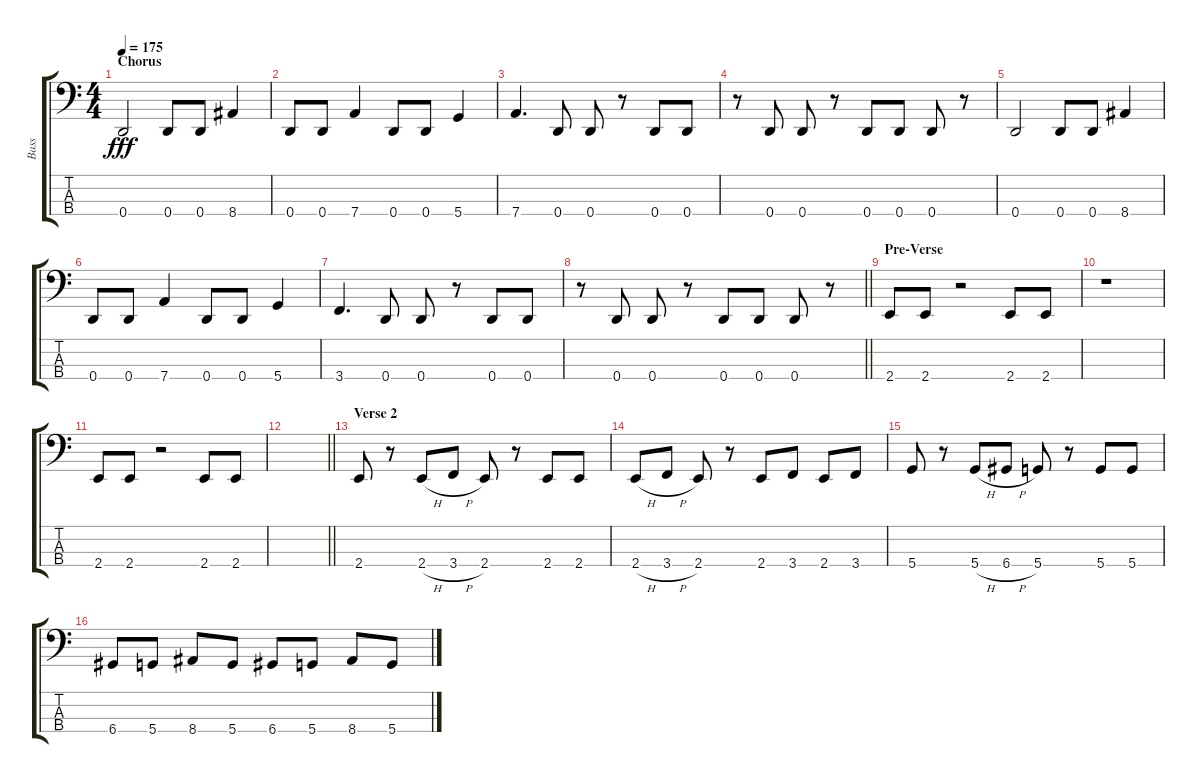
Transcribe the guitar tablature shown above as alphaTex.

\track ("Bass" "Bass") {instrument electricbasspick}
\staff {score tabs}
\tuning (G2 D2 A1 D1) {hide}
\ts (4 4)
\section ("" "Chorus")
\tempo 175
\clef f4
\ks c
0.4.2{dy fff} 0.4.8 0.4.8 8.4.4 |
0.4.8 0.4.8 7.4.4 0.4.8 0.4.8 5.4.4 |
7.4.4{d} 0.4.8 0.4.8 r.8 0.4.8 0.4.8 |
r.8 0.4.8 0.4.8 r.8 0.4.8 0.4.8 0.4.8 r.8 |
0.4.2 0.4.8 0.4.8 8.4.4 |
0.4.8 0.4.8 7.4.4 0.4.8 0.4.8 5.4.4 |
3.4.4{d} 0.4.8 0.4.8 r.8 0.4.8 0.4.8 |
\barLineRight lightlight
r.8 0.4.8 0.4.8 r.8 0.4.8 0.4.8 0.4.8 r.8 |
\section ("" "Pre-Verse")
2.4.8 2.4.8 r.2 2.4.8 2.4.8 |
r.1 |
2.4.8 2.4.8 r.2 2.4.8 2.4.8 |
\barLineRight lightlight
|
\section ("" "Verse 2")
2.4.8 r.8 2.4{h}.8 3.4{h}.8 2.4.8 r.8 2.4.8 2.4.8 |
2.4{h}.8 3.4{h}.8 2.4.8 r.8 2.4.8 3.4.8 2.4.8 3.4.8 |
5.4.8 r.8 5.4{h}.8 6.4{h}.8 5.4.8 r.8 5.4.8 5.4.8 |
6.4.8 5.4.8 8.4.8 5.4.8 6.4.8 5.4.8 8.4.8 5.4.8
